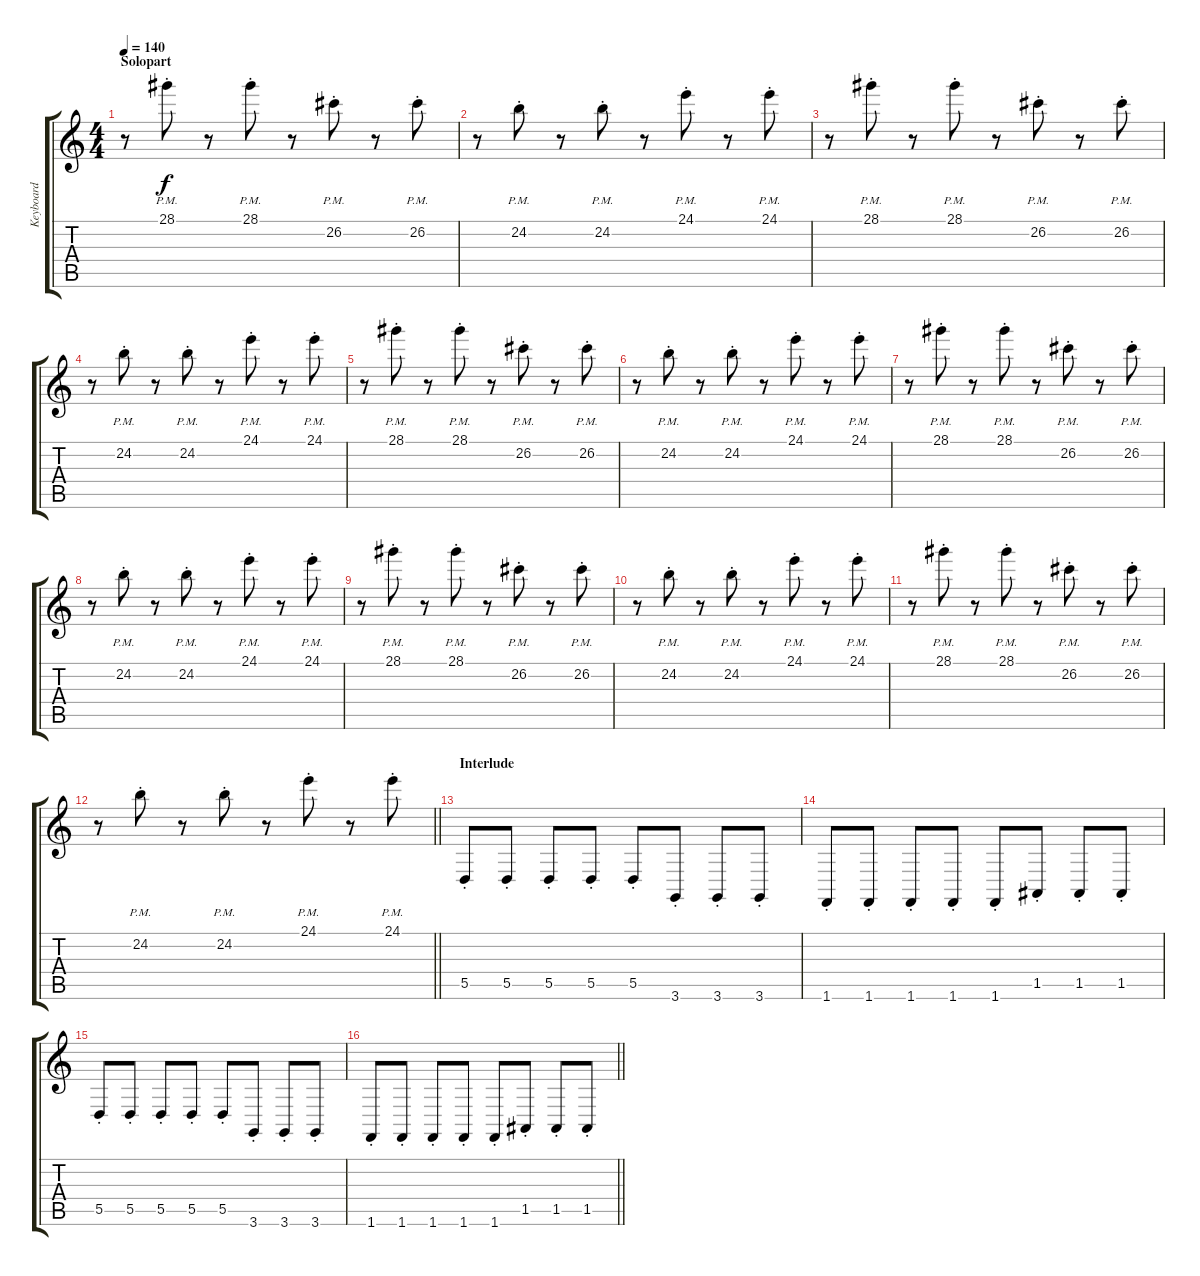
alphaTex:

\track ("Keyboard" "Keyboard") {instrument lead1square}
\staff {score tabs}
\tuning (E4 B3 G3 D3 A2 E2) {hide}
\ts (4 4)
\section ("" "Solopart")
\tempo 140
\clef g2
\ks c
r.8{dy f} 28.1{pm st}.8 r.8 28.1{pm st}.8 r.8 26.2{pm st}.8 r.8 26.2{pm st}.8 |
r.8 24.2{pm st}.8 r.8 24.2{pm st}.8 r.8 24.1{pm st}.8 r.8 24.1{pm st}.8 |
r.8 28.1{pm st}.8 r.8 28.1{pm st}.8 r.8 26.2{pm st}.8 r.8 26.2{pm st}.8 |
r.8 24.2{pm st}.8 r.8 24.2{pm st}.8 r.8 24.1{pm st}.8 r.8 24.1{pm st}.8 |
r.8 28.1{pm st}.8 r.8 28.1{pm st}.8 r.8 26.2{pm st}.8 r.8 26.2{pm st}.8 |
r.8 24.2{pm st}.8 r.8 24.2{pm st}.8 r.8 24.1{pm st}.8 r.8 24.1{pm st}.8 |
r.8 28.1{pm st}.8 r.8 28.1{pm st}.8 r.8 26.2{pm st}.8 r.8 26.2{pm st}.8 |
r.8 24.2{pm st}.8 r.8 24.2{pm st}.8 r.8 24.1{pm st}.8 r.8 24.1{pm st}.8 |
r.8 28.1{pm st}.8 r.8 28.1{pm st}.8 r.8 26.2{pm st}.8 r.8 26.2{pm st}.8 |
r.8 24.2{pm st}.8 r.8 24.2{pm st}.8 r.8 24.1{pm st}.8 r.8 24.1{pm st}.8 |
r.8 28.1{pm st}.8 r.8 28.1{pm st}.8 r.8 26.2{pm st}.8 r.8 26.2{pm st}.8 |
\barLineRight lightlight
r.8 24.2{pm st}.8 r.8 24.2{pm st}.8 r.8 24.1{pm st}.8 r.8 24.1{pm st}.8 |
\section ("" "Interlude")
5.5{st}.8 5.5{st}.8 5.5{st}.8 5.5{st}.8 5.5{st}.8 3.6{st}.8 3.6{st}.8 3.6{st}.8 |
1.6{st}.8 1.6{st}.8 1.6{st}.8 1.6{st}.8 1.6{st}.8 1.5{st}.8 1.5{st}.8 1.5{st}.8 |
5.5{st}.8 5.5{st}.8 5.5{st}.8 5.5{st}.8 5.5{st}.8 3.6{st}.8 3.6{st}.8 3.6{st}.8 |
\barLineRight lightlight
1.6{st}.8 1.6{st}.8 1.6{st}.8 1.6{st}.8 1.6{st}.8 1.5{st}.8 1.5{st}.8 1.5{st}.8
